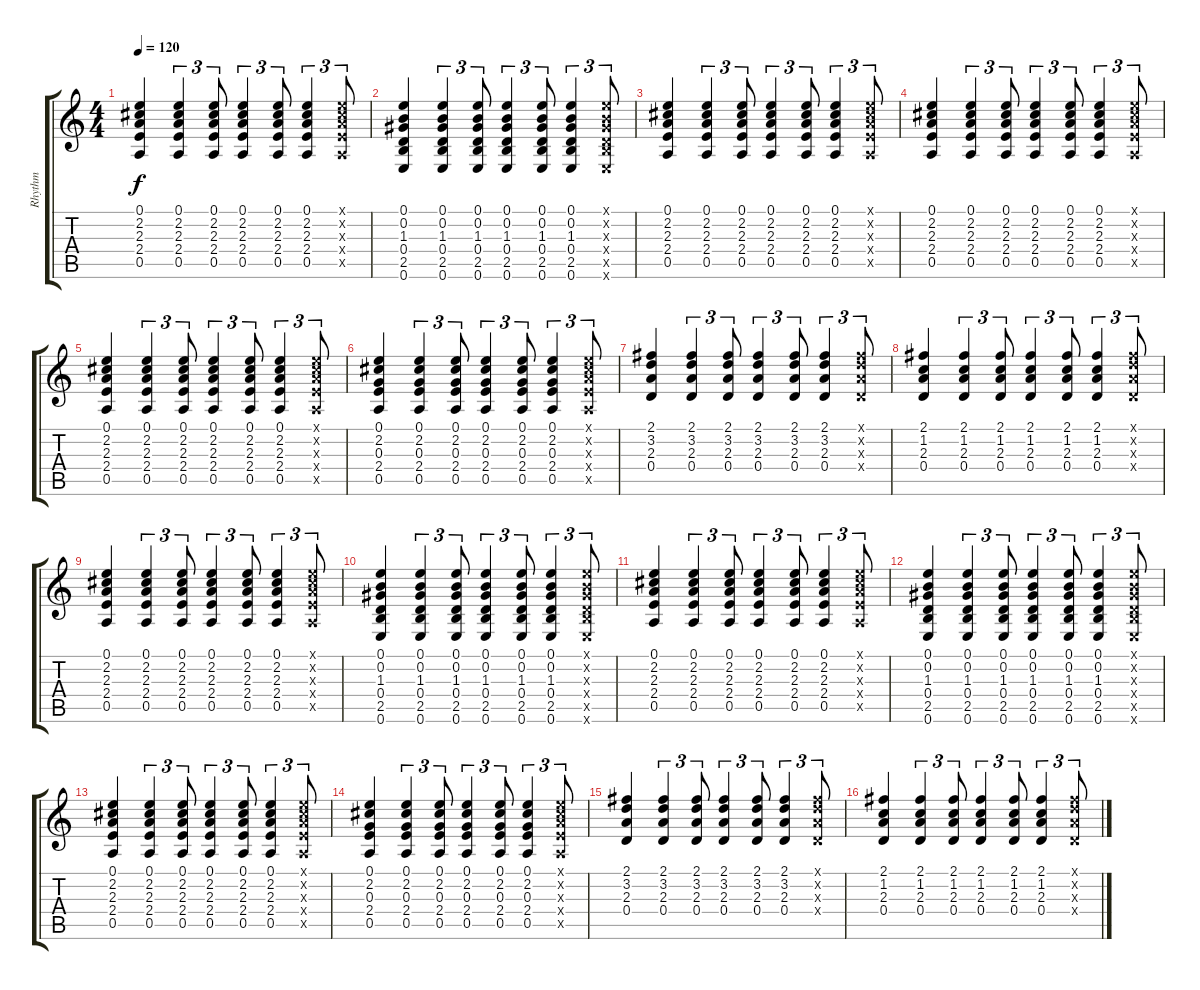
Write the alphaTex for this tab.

\track ("Rhythm" "Rhythm") {instrument acousticguitarsteel}
\staff {score tabs}
\tuning (E4 B3 G3 D3 A2 E2) {hide}
\ts (4 4)
\tempo 120
\clef g2
\ks c
(0.1 2.2 2.3 2.4 0.5).4{dy f} (0.1 2.2 2.3 2.4 0.5).4{tu (3 2)} (0.1 2.2 2.3 2.4 0.5).8{tu (3 2)} (0.1 2.2 2.3 2.4 0.5).4{tu (3 2)} (0.1 2.2 2.3 2.4 0.5).8{tu (3 2)} (0.1 2.2 2.3 2.4 0.5).4{tu (3 2)} (0.1{x} 2.2{x} 2.3{x} 2.4{x} 0.5{x}).8{tu (3 2)} |
(0.1 0.2 1.3 0.4 2.5 0.6).4 (0.1 0.2 1.3 0.4 2.5 0.6).4{tu (3 2)} (0.1 0.2 1.3 0.4 2.5 0.6).8{tu (3 2)} (0.1 0.2 1.3 0.4 2.5 0.6).4{tu (3 2)} (0.1 0.2 1.3 0.4 2.5 0.6).8{tu (3 2)} (0.1 0.2 1.3 0.4 2.5 0.6).4{tu (3 2)} (0.1{x} 0.2{x} 1.3{x} 0.4{x} 2.5{x} 0.6{x}).8{tu (3 2)} |
(0.1 2.2 2.3 2.4 0.5).4 (0.1 2.2 2.3 2.4 0.5).4{tu (3 2)} (0.1 2.2 2.3 2.4 0.5).8{tu (3 2)} (0.1 2.2 2.3 2.4 0.5).4{tu (3 2)} (0.1 2.2 2.3 2.4 0.5).8{tu (3 2)} (0.1 2.2 2.3 2.4 0.5).4{tu (3 2)} (0.1{x} 2.2{x} 2.3{x} 2.4{x} 0.5{x}).8{tu (3 2)} |
(0.1 2.2 2.3 2.4 0.5).4 (0.1 2.2 2.3 2.4 0.5).4{tu (3 2)} (0.1 2.2 2.3 2.4 0.5).8{tu (3 2)} (0.1 2.2 2.3 2.4 0.5).4{tu (3 2)} (0.1 2.2 2.3 2.4 0.5).8{tu (3 2)} (0.1 2.2 2.3 2.4 0.5).4{tu (3 2)} (0.1{x} 2.2{x} 2.3{x} 2.4{x} 0.5{x}).8{tu (3 2)} |
(0.1 2.2 2.3 2.4 0.5).4 (0.1 2.2 2.3 2.4 0.5).4{tu (3 2)} (0.1 2.2 2.3 2.4 0.5).8{tu (3 2)} (0.1 2.2 2.3 2.4 0.5).4{tu (3 2)} (0.1 2.2 2.3 2.4 0.5).8{tu (3 2)} (0.1 2.2 2.3 2.4 0.5).4{tu (3 2)} (0.1{x} 2.2{x} 2.3{x} 2.4{x} 0.5{x}).8{tu (3 2)} |
(0.1 2.2 0.3 2.4 0.5).4 (0.1 2.2 0.3 2.4 0.5).4{tu (3 2)} (0.1 2.2 0.3 2.4 0.5).8{tu (3 2)} (0.1 2.2 0.3 2.4 0.5).4{tu (3 2)} (0.1 2.2 0.3 2.4 0.5).8{tu (3 2)} (0.1 2.2 0.3 2.4 0.5).4{tu (3 2)} (0.1{x} 2.2{x} 2.3{x} 2.4{x} 0.5{x}).8{tu (3 2)} |
(2.1 3.2 2.3 0.4).4 (2.1 3.2 2.3 0.4).4{tu (3 2)} (2.1 3.2 2.3 0.4).8{tu (3 2)} (2.1 3.2 2.3 0.4).4{tu (3 2)} (2.1 3.2 2.3 0.4).8{tu (3 2)} (2.1 3.2 2.3 0.4).4{tu (3 2)} (2.1{x} 3.2{x} 2.3{x} 0.4{x}).8{tu (3 2)} |
(2.1 1.2 2.3 0.4).4 (2.1 1.2 2.3 0.4).4{tu (3 2)} (2.1 1.2 2.3 0.4).8{tu (3 2)} (2.1 1.2 2.3 0.4).4{tu (3 2)} (2.1 1.2 2.3 0.4).8{tu (3 2)} (2.1 1.2 2.3 0.4).4{tu (3 2)} (2.1{x} 3.2{x} 2.3{x} 0.4{x}).8{tu (3 2)} |
(0.1 2.2 2.3 2.4 0.5).4 (0.1 2.2 2.3 2.4 0.5).4{tu (3 2)} (0.1 2.2 2.3 2.4 0.5).8{tu (3 2)} (0.1 2.2 2.3 2.4 0.5).4{tu (3 2)} (0.1 2.2 2.3 2.4 0.5).8{tu (3 2)} (0.1 2.2 2.3 2.4 0.5).4{tu (3 2)} (0.1{x} 2.2{x} 2.3{x} 2.4{x} 0.5{x}).8{tu (3 2)} |
(0.1 0.2 1.3 0.4 2.5 0.6).4 (0.1 0.2 1.3 0.4 2.5 0.6).4{tu (3 2)} (0.1 0.2 1.3 0.4 2.5 0.6).8{tu (3 2)} (0.1 0.2 1.3 0.4 2.5 0.6).4{tu (3 2)} (0.1 0.2 1.3 0.4 2.5 0.6).8{tu (3 2)} (0.1 0.2 1.3 0.4 2.5 0.6).4{tu (3 2)} (0.1{x} 0.2{x} 1.3{x} 0.4{x} 2.5{x} 0.6{x}).8{tu (3 2)} |
(0.1 2.2 2.3 2.4 0.5).4 (0.1 2.2 2.3 2.4 0.5).4{tu (3 2)} (0.1 2.2 2.3 2.4 0.5).8{tu (3 2)} (0.1 2.2 2.3 2.4 0.5).4{tu (3 2)} (0.1 2.2 2.3 2.4 0.5).8{tu (3 2)} (0.1 2.2 2.3 2.4 0.5).4{tu (3 2)} (0.1{x} 2.2{x} 2.3{x} 2.4{x} 0.5{x}).8{tu (3 2)} |
(0.1 0.2 1.3 0.4 2.5 0.6).4 (0.1 0.2 1.3 0.4 2.5 0.6).4{tu (3 2)} (0.1 0.2 1.3 0.4 2.5 0.6).8{tu (3 2)} (0.1 0.2 1.3 0.4 2.5 0.6).4{tu (3 2)} (0.1 0.2 1.3 0.4 2.5 0.6).8{tu (3 2)} (0.1 0.2 1.3 0.4 2.5 0.6).4{tu (3 2)} (0.1{x} 0.2{x} 1.3{x} 0.4{x} 2.5{x} 0.6{x}).8{tu (3 2)} |
(0.1 2.2 2.3 2.4 0.5).4 (0.1 2.2 2.3 2.4 0.5).4{tu (3 2)} (0.1 2.2 2.3 2.4 0.5).8{tu (3 2)} (0.1 2.2 2.3 2.4 0.5).4{tu (3 2)} (0.1 2.2 2.3 2.4 0.5).8{tu (3 2)} (0.1 2.2 2.3 2.4 0.5).4{tu (3 2)} (0.1{x} 2.2{x} 2.3{x} 2.4{x} 0.5{x}).8{tu (3 2)} |
(0.1 2.2 0.3 2.4 0.5).4 (0.1 2.2 0.3 2.4 0.5).4{tu (3 2)} (0.1 2.2 0.3 2.4 0.5).8{tu (3 2)} (0.1 2.2 0.3 2.4 0.5).4{tu (3 2)} (0.1 2.2 0.3 2.4 0.5).8{tu (3 2)} (0.1 2.2 0.3 2.4 0.5).4{tu (3 2)} (0.1{x} 2.2{x} 2.3{x} 2.4{x} 0.5{x}).8{tu (3 2)} |
(2.1 3.2 2.3 0.4).4 (2.1 3.2 2.3 0.4).4{tu (3 2)} (2.1 3.2 2.3 0.4).8{tu (3 2)} (2.1 3.2 2.3 0.4).4{tu (3 2)} (2.1 3.2 2.3 0.4).8{tu (3 2)} (2.1 3.2 2.3 0.4).4{tu (3 2)} (2.1{x} 3.2{x} 2.3{x} 0.4{x}).8{tu (3 2)} |
(2.1 1.2 2.3 0.4).4 (2.1 1.2 2.3 0.4).4{tu (3 2)} (2.1 1.2 2.3 0.4).8{tu (3 2)} (2.1 1.2 2.3 0.4).4{tu (3 2)} (2.1 1.2 2.3 0.4).8{tu (3 2)} (2.1 1.2 2.3 0.4).4{tu (3 2)} (2.1{x} 3.2{x} 2.3{x} 0.4{x}).8{tu (3 2)}
